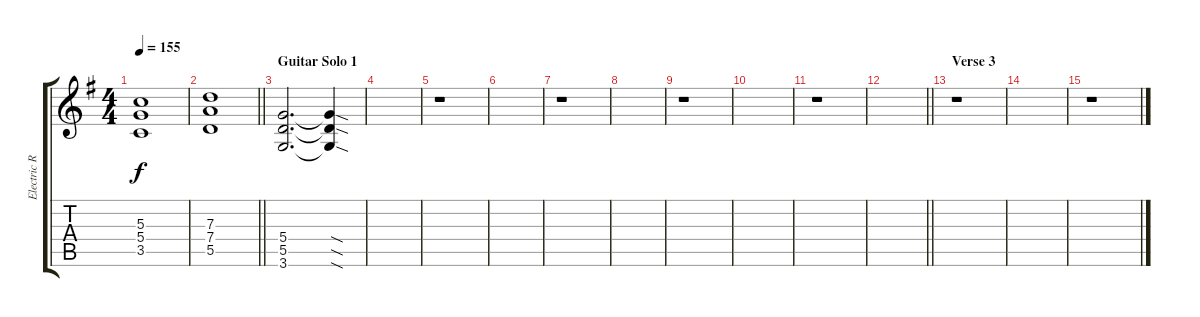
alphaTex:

\track ("Electric Rythm Guitar" "Electric R") {instrument distortionguitar}
\staff {score tabs}
\tuning (E4 B3 G3 D3 A2 E2) {hide}
\ts (4 4)
\tempo 155
\clef g2
\ks g
(5.3 5.4 3.5).1{dy f} |
\barLineRight lightlight
(7.3 7.4 5.5).1 |
\section ("" "Guitar Solo 1")
(5.4 5.5 3.6).2{d} (5.4{sod t} 5.5{sod t} 3.6{sod t}).4 |
|
r.1 |
|
r.1 |
|
r.1 |
|
r.1 |
\barLineRight lightlight
|
\section ("" "Verse 3")
r.1 |
|
r.1
